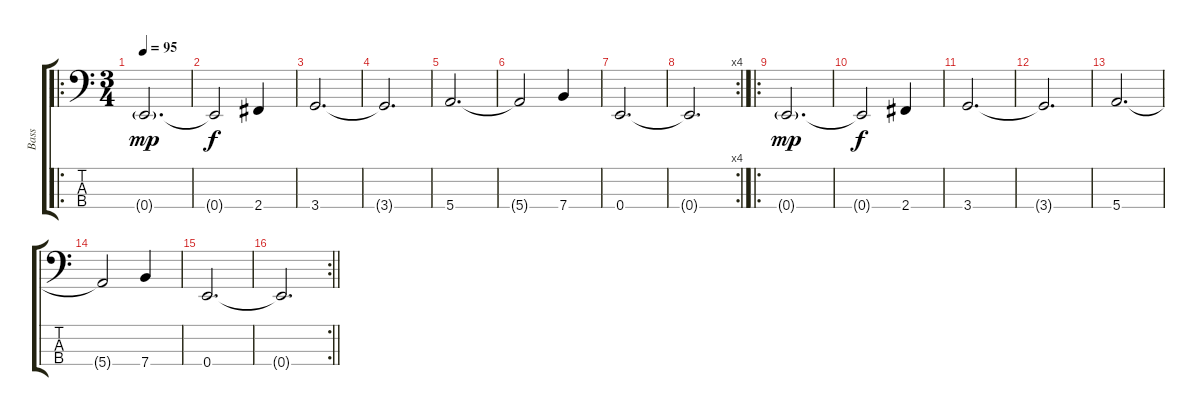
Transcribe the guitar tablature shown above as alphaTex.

\track ("Bass" "Bass") {instrument electricbassfinger}
\staff {score tabs}
\tuning (G2 D2 A1 E1) {hide}
\ro
\ts (3 4)
\tempo 95
\clef f4
\ks c
0.4{g}.2{d dy mp} |
0.4{t}.2{dy f} 2.4.4 |
3.4.2{d} |
3.4{t}.2{d} |
5.4.2{d} |
5.4{t}.2 7.4.4 |
0.4.2{d} |
\rc 4
0.4{t}.2{d} |
\ro
0.4{g}.2{d dy mp} |
0.4{t}.2{dy f} 2.4.4 |
3.4.2{d} |
3.4{t}.2{d} |
5.4.2{d} |
5.4{t}.2 7.4.4 |
0.4.2{d} |
\rc 2
\barLineRight lightlight
0.4{t}.2{d}
